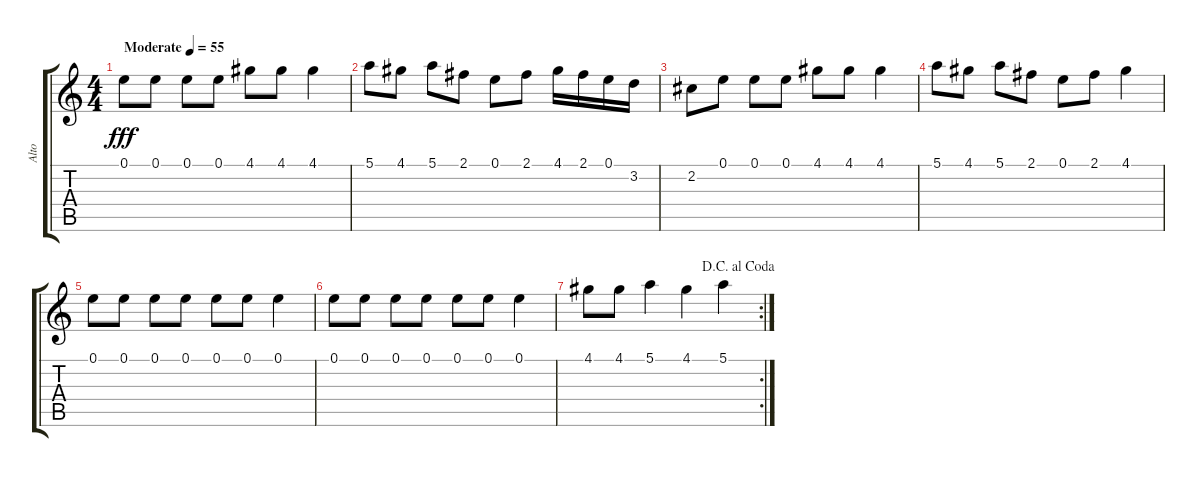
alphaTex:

\track ("Alto" "Alto") {instrument acousticguitarsteel}
\staff {score tabs}
\tuning (E4 B3 G3 D3 A2 E2) {hide}
\ts (4 4)
\tempo (55 "Moderate")
\clef g2
\ks c
0.1.8{dy fff instrument acousticguitarsteel} 0.1.8 0.1.8 0.1.8 4.1.8 4.1.8 4.1.4 |
5.1.8 4.1.8 5.1.8 2.1.8 0.1.8 2.1.8 4.1.16 2.1.16 0.1.16 3.2.16 |
2.2.8 0.1.8 0.1.8 0.1.8 4.1.8 4.1.8 4.1.4 |
5.1.8 4.1.8 5.1.8 2.1.8 0.1.8 2.1.8 4.1.4 |
0.1.8 0.1.8 0.1.8 0.1.8 0.1.8 0.1.8 0.1.4 |
0.1.8 0.1.8 0.1.8 0.1.8 0.1.8 0.1.8 0.1.4 |
\rc 2
\jump dacapoalcoda
4.1.8 4.1.8 5.1.4 4.1.4 5.1.4
